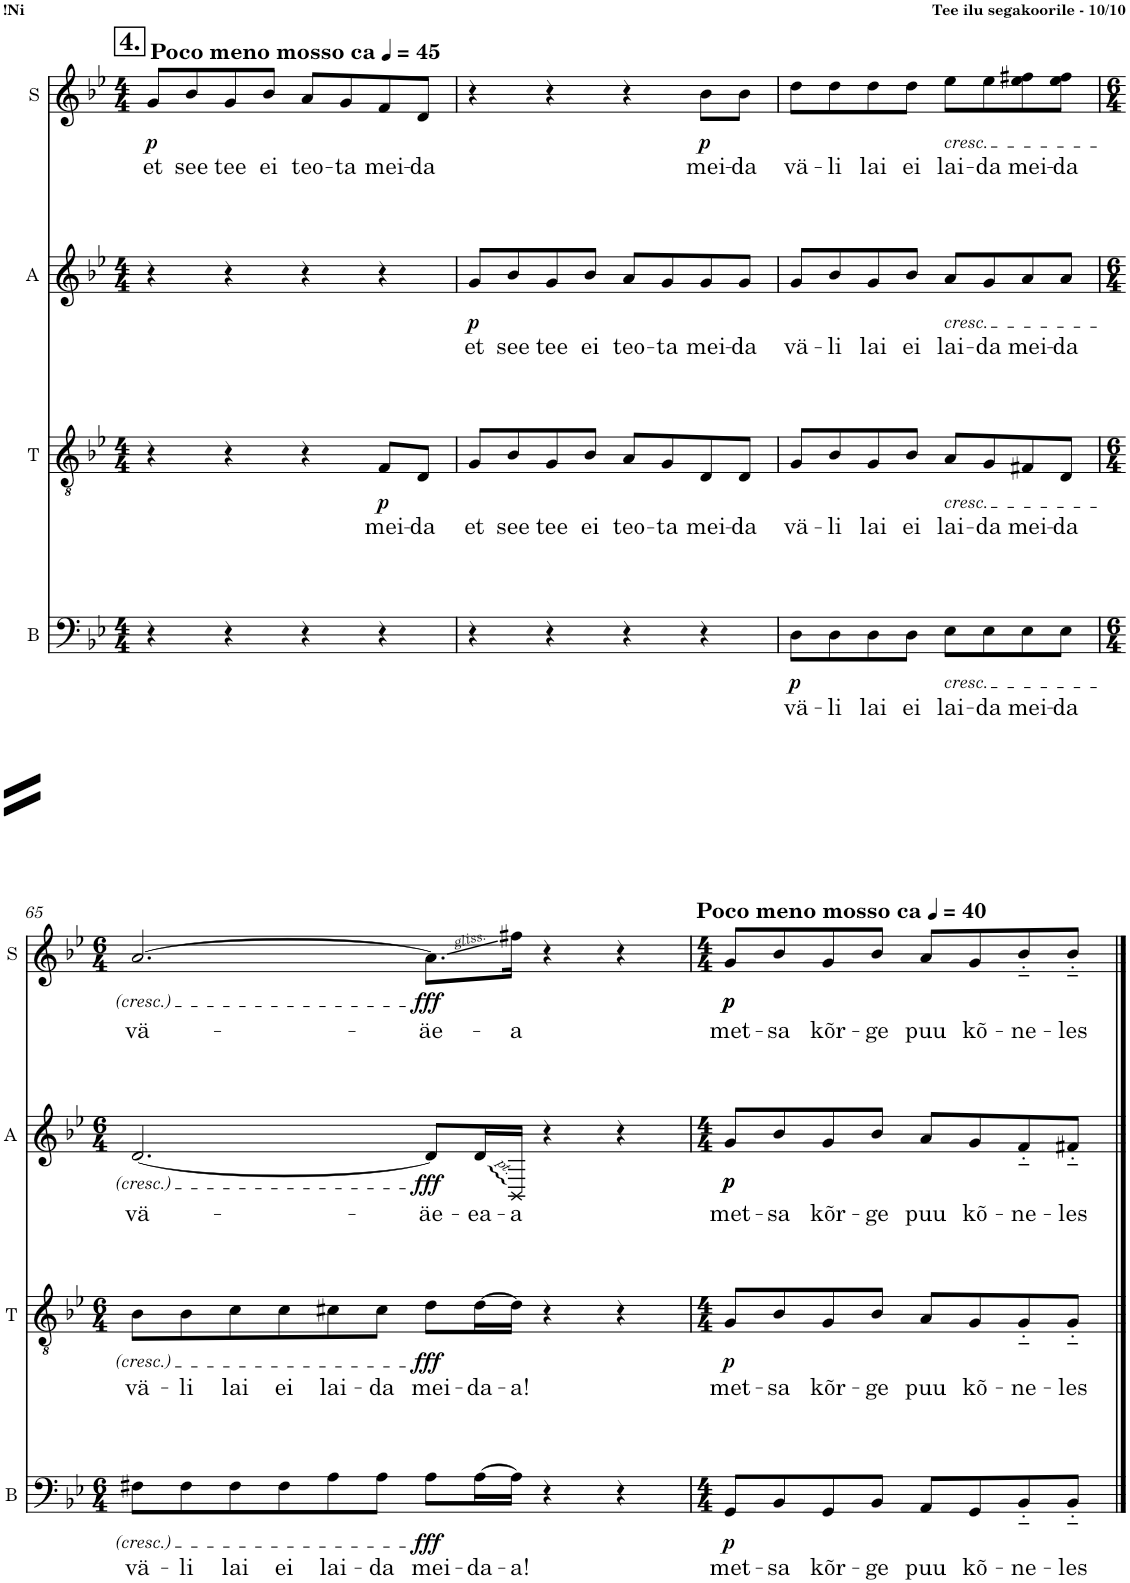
**kern	**text	**dynam	**kern	**text	**dynam	**kern	**text	**dynam	**kern	**text	**dynam
*part4	*part4	*part4	*part3	*part3	*part3	*part2	*part2	*part2	*part1	*part1	*part1
*staff4	*staff4	*staff4	*staff3	*staff3	*staff3	*staff2	*staff2	*staff2	*staff1	*staff1	*staff1
*I"B	*	*	*I"T	*	*	*I"A	*	*	*I"S	*	*
*I'B	*	*	*I'T	*	*	*I'A	*	*	*I'S	*	*
!!LO:PB:g=z
*clefF4	*	*	*clefGv2	*	*	*clefG2	*	*	*clefG2	*	*
*	*	*	*	*	*	*Trd1c2	*	*	*	*	*
*k[b-e-]	*	*	*k[b-e-]	*	*	*k[b-e-]	*	*	*k[b-e-]	*	*
*M4/4	*	*	*M4/4	*	*	*M4/4	*	*	*M4/4	*	*
*MM45	*	*	*MM45	*	*	*MM45	*	*	*MM45	*	*
!!LO:REH:place=s1:a:B:cj:fs=14:t=4.
=62	=62	=62	=62	=62	=62	=62	=62	=62	=62	=62	=62
!	!	!	!	!	!	!	!	!	!LO:TX:a:B:t=Poco meno mosso ca	!	!
!	!	!	!	!	!	!	!	!	!	!LO:LY:b	!LO:DY:b
4r	.	.	4r	.	.	4r	.	.	8g/L	et	p
!	!	!	!	!	!	!	!	!	!	!LO:LY:b	!
.	.	.	.	.	.	.	.	.	8b-/	see	.
!	!	!	!	!	!	!	!	!	!	!LO:LY:b	!
4r	.	.	4r	.	.	4r	.	.	8g/	tee	.
!	!	!	!	!	!	!	!	!	!	!LO:LY:b	!
.	.	.	.	.	.	.	.	.	8b-/J	ei	.
!	!	!	!	!	!	!	!	!	!	!LO:LY:b	!
4r	.	.	4r	.	.	4r	.	.	8a/L	teo-	.
!	!	!	!	!	!	!	!	!	!	!LO:LY:b	!
.	.	.	.	.	.	.	.	.	8g/	-ta	.
!	!	!	!	!LO:LY:b	!LO:DY:b	!	!	!	!	!LO:LY:b	!
4r	.	.	8F/L	mei-	p	4r	.	.	8f/	mei-	.
!	!	!	!	!LO:LY:b	!	!	!	!	!	!LO:LY:b	!
.	.	.	8D/J	-da	.	.	.	.	8d/J	-da	.
=63	=63	=63	=63	=63	=63	=63	=63	=63	=63	=63	=63
!	!	!	!	!LO:LY:b	!	!	!LO:LY:b	!LO:DY:b	!	!	!
4r	.	.	8G/L	et	.	8g/L	et	p	4r	.	.
!	!	!	!	!LO:LY:b	!	!	!LO:LY:b	!	!	!	!
.	.	.	8B-/	see	.	8b-/	see	.	.	.	.
!	!	!	!	!LO:LY:b	!	!	!LO:LY:b	!	!	!	!
4r	.	.	8G/	tee	.	8g/	tee	.	4r	.	.
!	!	!	!	!LO:LY:b	!	!	!LO:LY:b	!	!	!	!
.	.	.	8B-/J	ei	.	8b-/J	ei	.	.	.	.
!	!	!	!	!LO:LY:b	!	!	!LO:LY:b	!	!	!	!
4r	.	.	8A/L	teo-	.	8a/L	teo-	.	4r	.	.
!	!	!	!	!LO:LY:b	!	!	!LO:LY:b	!	!	!	!
.	.	.	8G/	-ta	.	8g/	-ta	.	.	.	.
!	!	!	!	!LO:LY:b	!	!	!LO:LY:b	!	!	!LO:LY:b	!LO:DY:b
4r	.	.	8D/	mei-	.	8g/	mei-	.	8b-\L	mei-	p
!	!	!	!	!LO:LY:b	!	!	!LO:LY:b	!	!	!LO:LY:b	!
.	.	.	8D/J	-da	.	8g/J	-da	.	8b-\J	-da	.
=64	=64	=64	=64	=64	=64	=64	=64	=64	=64	=64	=64
!	!LO:LY:b	!LO:DY:b	!	!LO:LY:b	!	!	!LO:LY:b	!	!	!LO:LY:b	!
8D\L	vä-	p	8G/L	vä-	.	8g/L	vä-	.	8dd\L	vä-	.
!	!LO:LY:b	!	!	!LO:LY:b	!	!	!LO:LY:b	!	!	!LO:LY:b	!
8D\	-li	.	8B-/	-li	.	8b-/	-li	.	8dd\	-li	.
!	!LO:LY:b	!	!	!LO:LY:b	!	!	!LO:LY:b	!	!	!LO:LY:b	!
8D\	lai	.	8G/	lai	.	8g/	lai	.	8dd\	lai	.
!	!LO:LY:b	!	!	!LO:LY:b	!	!	!LO:LY:b	!	!	!LO:LY:b	!
8D\J	ei	.	8B-/J	ei	.	8b-/J	ei	.	8dd\J	ei	.
!	!	!	!	!	!	!	!	!	!LO:TX:b:i:t=cresc.	!	!
!	!	!	!	!	!	!LO:TX:b:i:t=cresc.	!	!	!	!	!
!	!	!	!LO:TX:b:i:t=cresc.	!	!	!	!	!	!	!	!
!LO:TX:b:i:t=cresc.	!	!	!	!	!	!	!	!	!	!	!
!	!LO:LY:b	!	!	!LO:LY:b	!	!	!LO:LY:b	!	!	!LO:LY:b	!
8E-\L	lai-	.	8A/L	lai-	.	8a/L	lai-	.	8ee-\L	lai-	.
!	!LO:LY:b	!	!	!LO:LY:b	!	!	!LO:LY:b	!	!	!LO:LY:b	!
8E-\	-da	.	8G/	-da	.	8g/	-da	.	8ee-\	-da	.
!	!LO:LY:b	!	!	!LO:LY:b	!	!	!LO:LY:b	!	!	!LO:LY:b	!
8E-\	mei-	.	8F#X/	mei-	.	8a/	mei-	.	8ee-\ 8ff#X\	mei-	.
!	!LO:LY:b	!	!	!LO:LY:b	!	!	!LO:LY:b	!	!	!LO:LY:b	!
8E-\J	-da	.	8D/J	-da	.	8a/J	-da	.	8ee-\ 8ff#\J	-da	.
!!LO:LB:g=z
=65	=65	=65	=65	=65	=65	=65	=65	=65	=65	=65	=65
*k[b-e-]	*	*	*k[b-e-]	*	*	*k[b-e-]	*	*	*k[b-e-]	*	*
*M6/4	*	*	*M6/4	*	*	*M6/4	*	*	*M6/4	*	*
!	!LO:LY:b	!	!	!LO:LY:b	!	!	!LO:LY:b	!	!	!LO:LY:b	!
8F#X\L	vä-	.	8B-\L	vä-	.	[2.d/	vä-	.	[2.a/	vä-	.
!	!LO:LY:b	!	!	!LO:LY:b	!	!	!	!	!	!	!
8F#\	-li	.	8B-\	-li	.	.	.	.	.	.	.
!	!LO:LY:b	!	!	!LO:LY:b	!	!	!	!	!	!	!
8F#\	lai	.	8c\	lai	.	.	.	.	.	.	.
!	!LO:LY:b	!	!	!LO:LY:b	!	!	!	!	!	!	!
8F#\	ei	.	8c\	ei	.	.	.	.	.	.	.
!	!LO:LY:b	!	!	!LO:LY:b	!	!	!	!	!	!	!
8A\	lai-	.	8c#X\	lai-	.	.	.	.	.	.	.
!	!LO:LY:b	!	!	!LO:LY:b	!	!	!	!	!	!	!
8A\J	-da	.	8c#\J	-da	.	.	.	.	.	.	.
!	!LO:LY:b	!LO:DY:b	!	!LO:LY:b	!LO:DY:b	!	!LO:LY:b	!LO:DY:b	!	!LO:LY:b	!LO:DY:b
8A\L	mei-	fff	8d\L	mei-	fff	8d/L]	-äe-	fff	8.a\L]	-äe-	fff
!	!LO:LY:b	!	!	!LO:LY:b	!	!	!LO:LY:b	!	!	!	!
[16A\L	-da-	.	[16d\L	-da-	.	16d/L	ea-	.	.	.	.
!	!LO:LY:b	!	!	!LO:LY:b	!	!	!LO:LY:b	!	!	!LO:LY:b	!
16A\JJ]	-a!	.	16d\JJ]	-a!	.	16BB-/JJ	-a	.	16ff#X\Jk	-a	.
4r	.	.	4r	.	.	4r	.	.	4r	.	.
4r	.	.	4r	.	.	4r	.	.	4r	.	.
=66	=66	=66	=66	=66	=66	=66	=66	=66	=66	=66	=66
*M4/4	*	*	*M4/4	*	*	*M4/4	*	*	*M4/4	*	*
*	*	*	*	*	*	*	*	*	*MM40	*	*
!	!	!	!	!	!	!	!	!	!LO:TX:a:B:t=Poco meno mosso ca	!	!
!	!LO:LY:b	!LO:DY:b	!	!LO:LY:b	!LO:DY:b	!	!LO:LY:b	!LO:DY:b	!	!LO:LY:b	!
!	!	!	!	!	!	!	!	!LO:DY:n=1:b	!	!	!LO:DY:b
!	!	!	!	!	!	!	!	!	!	!	!LO:DY:n=1:b
8GG/L	met-	p	8G/L	met-	p	8g/L	met-	p p	8g/L	met-	p p
!	!LO:LY:b	!	!	!LO:LY:b	!	!	!LO:LY:b	!	!	!LO:LY:b	!
8BB-/	-sa	.	8B-/	-sa	.	8b-/	-sa	.	8b-/	-sa	.
!	!LO:LY:b	!	!	!LO:LY:b	!	!	!LO:LY:b	!	!	!LO:LY:b	!
8GG/	kõr-	.	8G/	kõr-	.	8g/	kõr-	.	8g/	kõr-	.
!	!LO:LY:b	!	!	!LO:LY:b	!	!	!LO:LY:b	!	!	!LO:LY:b	!
8BB-/J	-ge	.	8B-/J	-ge	.	8b-/J	-ge	.	8b-/J	-ge	.
!	!LO:LY:b	!	!	!LO:LY:b	!	!	!LO:LY:b	!	!	!LO:LY:b	!
8AA/L	puu	.	8A/L	puu	.	8a/L	puu	.	8a/L	puu	.
!	!LO:LY:b	!	!	!LO:LY:b	!	!	!LO:LY:b	!	!	!LO:LY:b	!
8GG/	kõ-	.	8G/	kõ-	.	8g/	kõ-	.	8g/	kõ-	.
!	!LO:LY:b	!	!	!LO:LY:b	!	!	!LO:LY:b	!	!	!LO:LY:b	!
8BB-'~/	-ne-	.	8G'~/	-ne-	.	8f'~/	-ne-	.	8b-'~/	-ne-	.
!	!LO:LY:b	!	!	!LO:LY:b	!	!	!LO:LY:b	!	!	!LO:LY:b	!
8BB-'~/J	-les	.	8G'~/J	-les	.	8f#X'~/J	-les	.	8b-'~/J	-les	.
==	==	==	==	==	==	==	==	==	==	==	==
*-	*-	*-	*-	*-	*-	*-	*-	*-	*-	*-	*-
